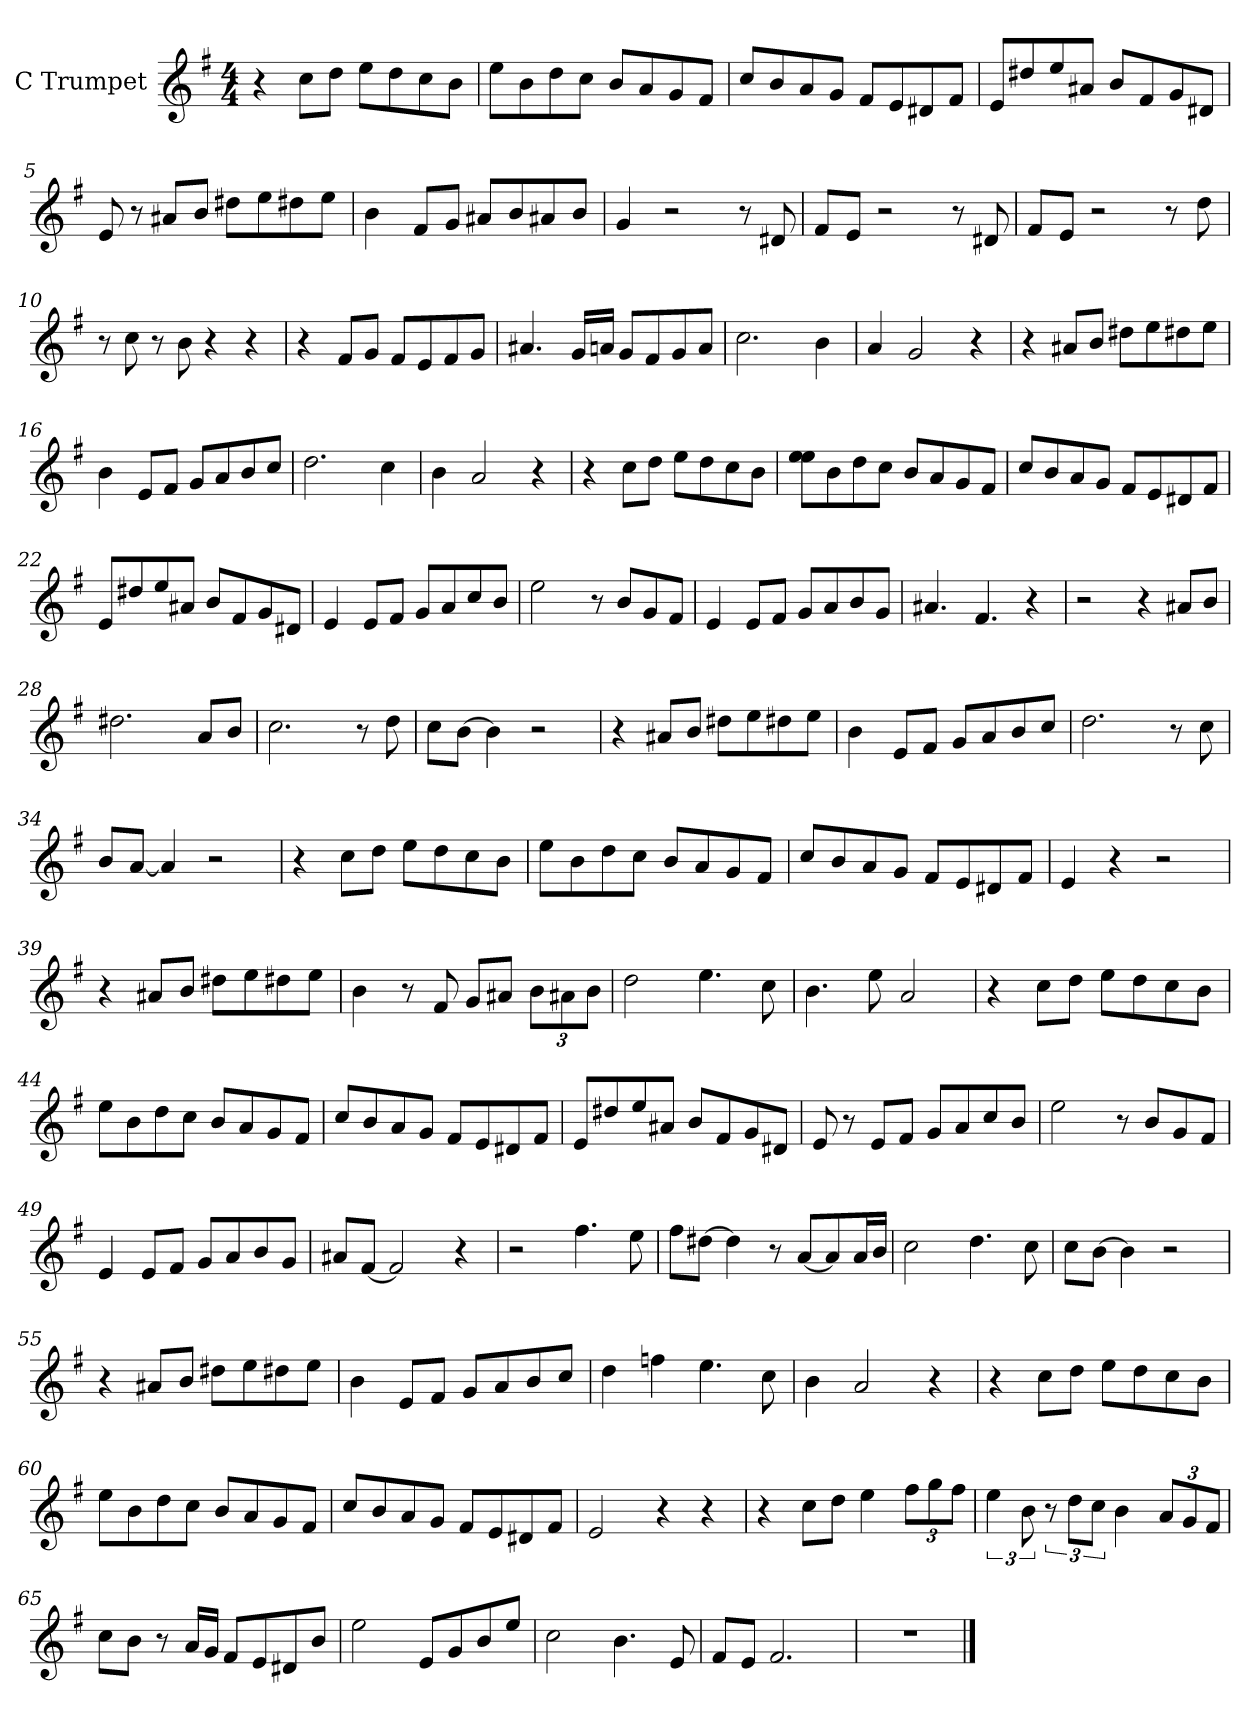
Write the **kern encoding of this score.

**kern
*part1
*staff1
*I"C Trumpet
*I'C Tpt.
*clefG2
*k[f#]
*G:
*M4/4
=1
4r
8cc\L
8dd\J
8ee\L
8dd\
8cc\
8b\J
=2
8ee\L
8b\
8dd\
8cc\J
8b/L
8a/
8g/
8f#/J
=3
8cc/L
8b/
8a/
8g/J
8f#/L
8e/
8d#X/
8f#/J
=4
8e/L
8dd#X/
8ee/
8a#X/J
8b/L
8f#/
8g/
8d#X/J
!!LO:LB:g=z
=5
8e/
8r
8a#X/L
8b/J
8dd#X\L
8ee\
8dd#X\
8ee\J
=6
4b\
8f#/L
8g/J
8a#X/L
8b/
8a#X/
8b/J
=7
4g/
2r
8r
8d#X/
=8
8f#/L
8e/J
2r
8r
8d#X/
=9
8f#/L
8e/J
2r
8r
8dd\
!!LO:LB:g=z
=10
8r
8cc\
8r
8b\
4r
4r
=11
4r
8f#/L
8g/J
8f#/L
8e/
8f#/
8g/J
=12
4.a#X/
16g/LL
16an/JJ
8g/L
8f#/
8g/
8a/J
=13
2.cc\
4b\
=14
4a/
2g/
4r
=15
4r
8a#X/L
8b/J
8dd#X\L
8ee\
8dd#X\
8ee\J
!!LO:LB:g=z
=16
4b\
8e/L
8f#/J
8g/L
8a/
8b/
8cc/J
=17
2.dd\
4cc\
=18
4b\
2a/
4r
=19
4r
8cc\L
8dd\J
8ee\L
8dd\
8cc\
8b\J
=20
8ee\ 8ee\L
8b\
8dd\
8cc\J
8b/L
8a/
8g/
8f#/J
=21
8cc/L
8b/
8a/
8g/J
8f#/L
8e/
8d#X/
8f#/J
!!LO:LB:g=z
=22
8e/L
8dd#X/
8ee/
8a#X/J
8b/L
8f#/
8g/
8d#X/J
=23
4e/
8e/L
8f#/J
8g/L
8a/
8cc/
8b/J
=24
2ee\
8r
8b/L
8g/
8f#/J
=25
4e/
8e/L
8f#/J
8g/L
8a/
8b/
8g/J
=26
4.a#X/
4.f#/
4r
=27
2r
4r
8a#X/L
8b/J
!!LO:LB:g=z
=28
2.dd#X\
8a/L
8b/J
=29
2.cc\
8r
8dd\
=30
8cc\L
[8b\J
4b\]
2r
=31
4r
8a#X/L
8b/J
8dd#X\L
8ee\
8dd#X\
8ee\J
=32
4b\
8e/L
8f#/J
8g/L
8a/
8b/
8cc/J
=33
2.dd\
8r
8cc\
=34
8b/L
[8a/J
4a/]
2r
!!LO:LB:g=z
=35
4r
8cc\L
8dd\J
8ee\L
8dd\
8cc\
8b\J
=36
8ee\L
8b\
8dd\
8cc\J
8b/L
8a/
8g/
8f#/J
=37
8cc/L
8b/
8a/
8g/J
8f#/L
8e/
8d#X/
8f#/J
=38
4e/
4r
2r
=39
4r
8a#X/L
8b/J
8dd#X\L
8ee\
8dd#X\
8ee\J
!!LO:LB:g=z
=40
4b\
8r
8f#/
8g/L
8a#X/J
*Xbrackettup
12b\L
12a#X\
12b\J
=41
2dd\
4.ee\
8cc\
=42
4.b\
8ee\
2a/
=43
4r
8cc\L
8dd\J
8ee\L
8dd\
8cc\
8b\J
=44
8ee\L
8b\
8dd\
8cc\J
8b/L
8a/
8g/
8f#/J
!!LO:LB:g=z
=45
8cc/L
8b/
8a/
8g/J
8f#/L
8e/
8d#X/
8f#/J
=46
8e/L
8dd#X/
8ee/
8a#X/J
8b/L
8f#/
8g/
8d#X/J
=47
8e/
8r
8e/L
8f#/J
8g/L
8a/
8cc/
8b/J
=48
2ee\
8r
8b/L
8g/
8f#/J
=49
4e/
8e/L
8f#/J
8g/L
8a/
8b/
8g/J
!!LO:PB:g=z
=50
8a#X/L
[8f#/J
2f#/]
4r
=51
2r
4.ff#\
8ee\
=52
8ff#\L
[8dd#X\J
4dd#\]
8r
[8a/L
8a/]
16a/L
16b/JJ
=53
2cc\
4.dd\
8cc\
=54
8cc\L
[8b\J
4b\]
2r
=55
4r
8a#X/L
8b/J
8dd#X\L
8ee\
8dd#X\
8ee\J
!!LO:LB:g=z
=56
4b\
8e/L
8f#/J
8g/L
8a/
8b/
8cc/J
=57
4dd\
4ffn\
4.ee\
8cc\
=58
4b\
2a/
4r
=59
4r
8cc\L
8dd\J
8ee\L
8dd\
8cc\
8b\J
=60
8ee\L
8b\
8dd\
8cc\J
8b/L
8a/
8g/
8f#/J
=61
8cc/L
8b/
8a/
8g/J
8f#/L
8e/
8d#X/
8f#/J
!!LO:LB:g=z
=62
2e/
4r
4r
=63
4r
8cc\L
8dd\J
4ee\
12ff#\L
12gg\
12ff#\J
=64
*brackettup
6ee\
12b\
12r
12dd\L
12cc\J
4b\
*Xbrackettup
12a/L
12g/
12f#/J
=65
8cc\L
8b\J
8r
16a/LL
16g/JJ
8f#/L
8e/
8d#X/
8b/J
=66
2ee\
8e/L
8g/
8b/
8ee/J
=67
2cc\
4.b\
8e/
!!LO:LB:g=z
=68
8f#/L
8e/J
2.f#/
=69
1r
==
*-
